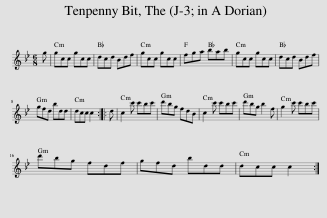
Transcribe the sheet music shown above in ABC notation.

X:1
L:1/8
M:6/8
I:linebreak $
K:Bb
V:1 treble
V:1
 g | gcc gcc | dcd Bdf | gcc gcc | fga bab | %5
 gcc gcc | dcd Bdf |$ gfd bdd | dcc c2 :: d | %10
 c2 c' c'bc' | d'bg fdB | c2 c' c'bc' | d'bg b2 f | g2 c' c'bc' |$ %15
 d'bg fdf | gfd bdd | dcc c2 :| %18
